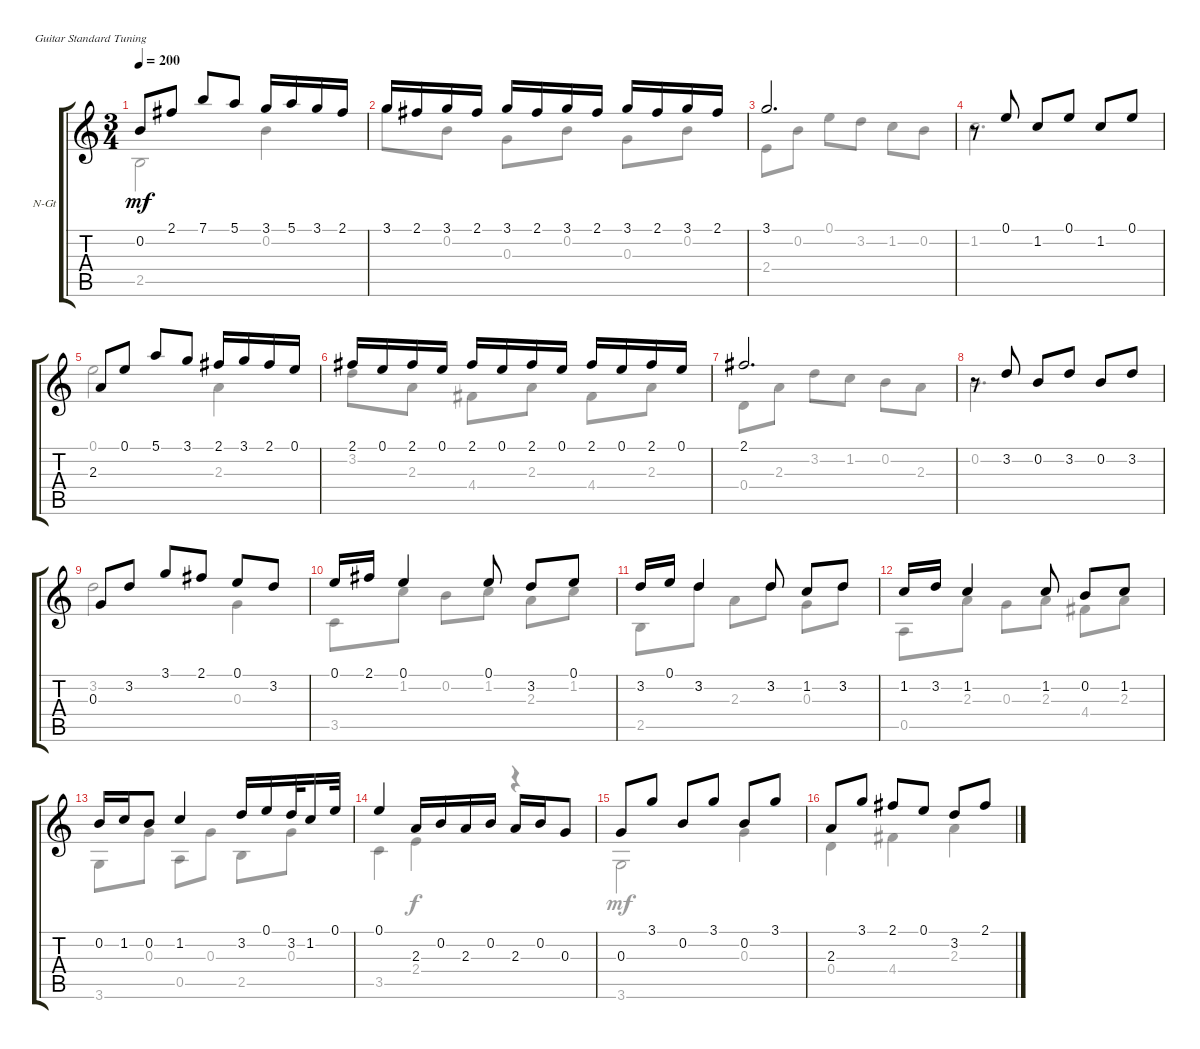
\bracketExtendMode groupsimilarinstruments
\firstSystemTrackNameOrientation horizontal
\otherSystemsTrackNameOrientation horizontal
\track ("Guitar solo" "N-Gt") {instrument acousticguitarnylon}
\staff {score tabs}
\tuning (E4 B3 G3 D3 A2 E2)
\voice
\ts (3 4)
\tempo 200
\clef g2
\ks c
0.2.8{dy mf} 2.1.8 7.1.8 5.1.8 3.1.16 5.1.16 3.1.16 2.1.16 |
3.1.16 2.1.16 3.1.16 2.1.16 3.1.16 2.1.16 3.1.16 2.1.16 3.1.16 2.1.16 3.1.16 2.1.16 |
3.1.2{d} |
r.8 0.1.8 1.2.8 0.1.8 1.2.8 0.1.8 |
2.3.8 0.1.8 5.1.8 3.1.8 2.1.16 3.1.16 2.1.16 0.1.16 |
2.1.16 0.1.16 2.1.16 0.1.16 2.1.16 0.1.16 2.1.16 0.1.16 2.1.16 0.1.16 2.1.16 0.1.16 |
2.1.2{d} |
r.8 3.2.8 0.2.8 3.2.8 0.2.8 3.2.8 |
0.3.8 3.2.8 3.1.8 2.1.8 0.1.8 3.2.8 |
0.1.16 2.1.16 0.1.4 0.1.8 3.2.8 0.1.8 |
3.2.16 0.1.16 3.2.4 3.2.8 1.2.8 3.2.8 |
1.2.16 3.2.16 1.2.4 1.2.8 0.2.8 1.2.8 |
0.2.16 1.2.16 0.2.8 1.2.4 3.2.16 0.1.16 3.2.32 1.2.16 0.1.32 |
0.1.4 2.3.16 0.2.16 2.3.16 0.2.16 2.3.16 0.2.16 0.3.8 |
0.3.8 3.1.8 0.2.8 3.1.8 0.2.8 3.1.8 |
2.3.8 3.1.8 2.1.8 0.1.8 3.2.8 2.1.8
\voice
\clef g2
\ottava regular
\simile none
\ks c
2.5.2{dy mf} 0.2.4 |
3.1.8 0.2.8 0.3.8 0.2.8 0.3.8 0.2.8 |
2.4.8 0.2.8 0.1.8 3.2.8 1.2.8 0.2.8 |
1.2.2{d} |
0.1.2 2.3.4 |
3.2.8 2.3.8 4.4.8 2.3.8 4.4.8 2.3.8 |
0.4.8 2.3.8 3.2.8 1.2.8 0.2.8 2.3.8 |
0.2.2{d} |
3.2.2 0.3.4 |
3.5.8 1.2.8 0.2.8 1.2.8 2.3.8 1.2.8 |
2.5.8 3.2.8 2.3.8 3.2.8 0.3.8 3.2.8 |
0.5.8 2.3.8 0.3.8 2.3.8 4.4.8 2.3.8 |
3.6.8 0.3.8 0.5.8 0.3.8 2.5.8 0.3.8 |
3.5.4 2.4.4{dy f} r.4 |
3.6.2{dy mf} 0.3.4 |
0.4.4 4.4.4 2.3.4
